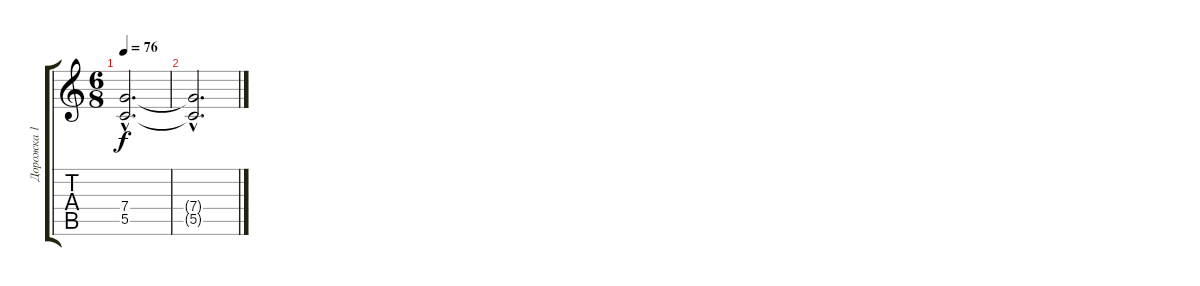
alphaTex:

\track ("Дорожка 1" "Дорожка 1") {instrument distortionguitar}
\staff {score tabs}
\tuning (D4 A3 F3 C3 G2 D2) {hide}
\ts (6 8)
\tempo 76
\clef g2
\ks c
(7.4{hac} 5.5{hac}).2{d dy f} |
(7.4{hac t} 5.5{hac t}).2{d}
